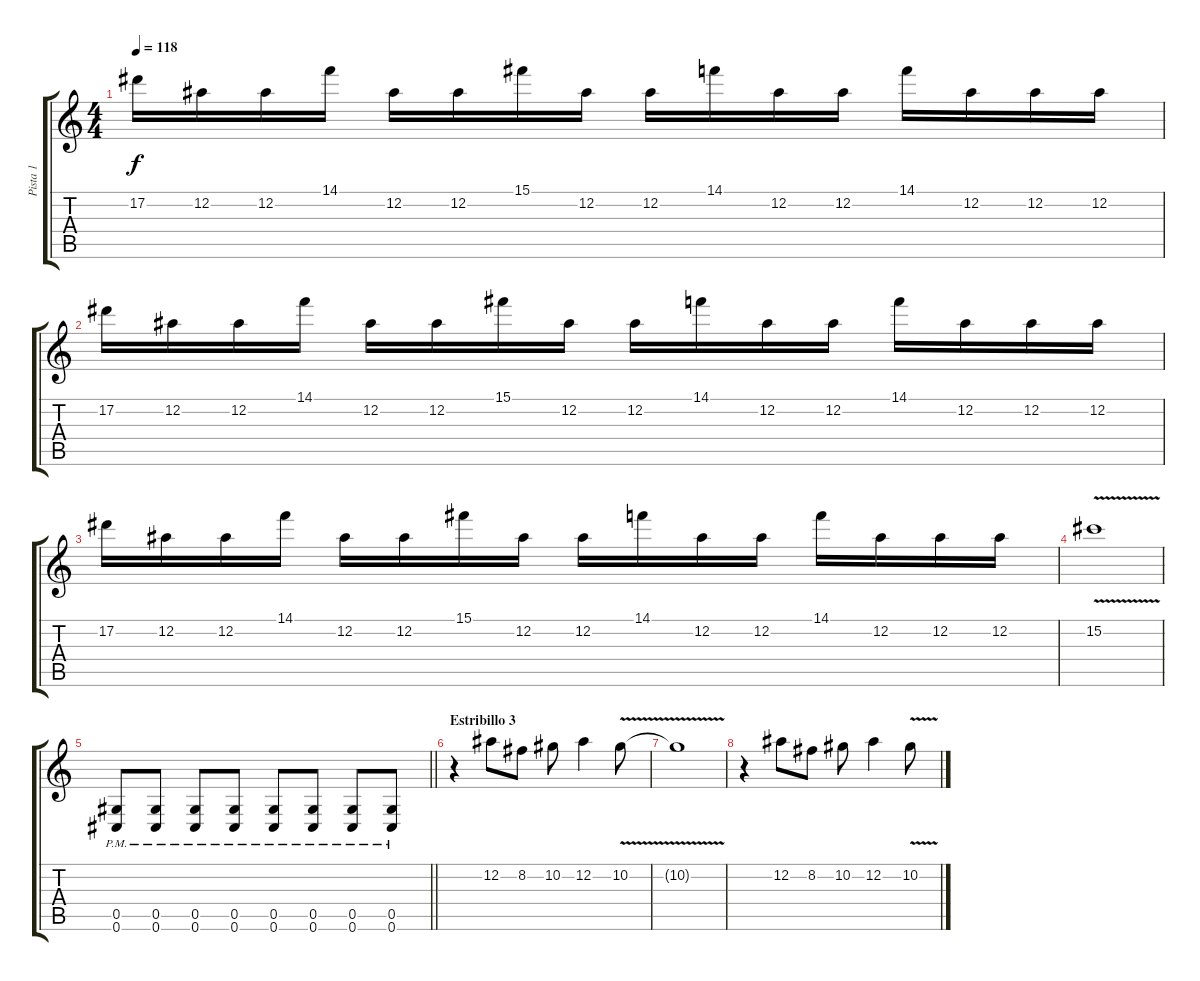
\track ("Pista 1" "Pista 1") {instrument distortionguitar}
\staff {score tabs}
\tuning (Eb4 Bb3 Gb3 Db3 Ab2 Db2) {hide}
\ts (4 4)
\tempo 118
\clef g2
\ks c
17.2.16{dy f} 12.2.16 12.2.16 14.1.16 12.2.16 12.2.16 15.1.16 12.2.16 12.2.16 14.1.16 12.2.16 12.2.16 14.1.16 12.2.16 12.2.16 12.2.16 |
17.2.16 12.2.16 12.2.16 14.1.16 12.2.16 12.2.16 15.1.16 12.2.16 12.2.16 14.1.16 12.2.16 12.2.16 14.1.16 12.2.16 12.2.16 12.2.16 |
17.2.16 12.2.16 12.2.16 14.1.16 12.2.16 12.2.16 15.1.16 12.2.16 12.2.16 14.1.16 12.2.16 12.2.16 14.1.16 12.2.16 12.2.16 12.2.16 |
15.2{v}.1 |
\barLineRight lightlight
(0.5{pm} 0.6{pm}).8 (0.5{pm} 0.6{pm}).8 (0.5{pm} 0.6{pm}).8 (0.5{pm} 0.6{pm}).8 (0.5{pm} 0.6{pm}).8 (0.5{pm} 0.6{pm}).8 (0.5{pm} 0.6{pm}).8 (0.5{pm} 0.6{pm}).8 |
\section ("" "Estribillo 3")
r.4{volume 13} 12.2.8 8.2.8 10.2.8 12.2.4 10.2{v}.8 |
10.2{t}.1 |
r.4 12.2.8 8.2.8 10.2.8 12.2.4 10.2{v}.8
